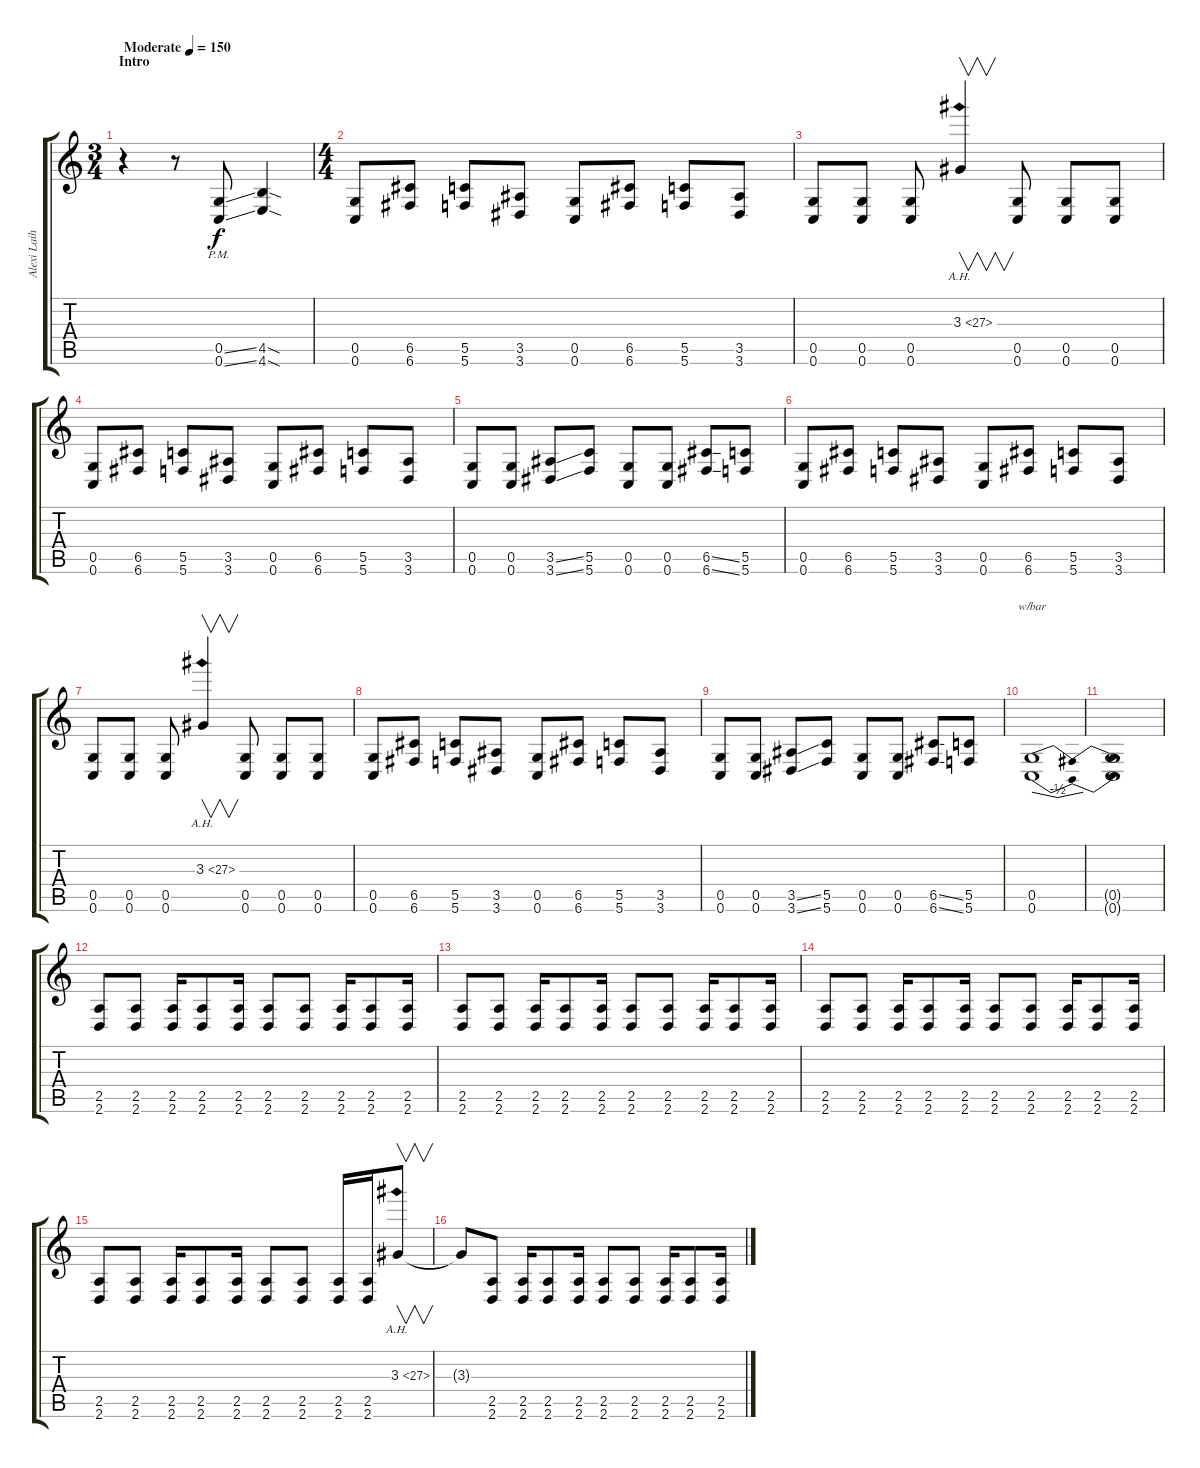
\track ("Alexi Laiho" "Alexi Laih") {instrument distortionguitar}
\staff {score tabs}
\tuning (D4 A3 F3 C3 G2 C2) {hide}
\ts (3 4)
\section ("" "Intro")
\tempo (150 "Moderate")
\clef g2
\ks c
r.4{dy f instrument distortionguitar} r.8 (0.5{ss pm} 0.6{ss pm}).8 (4.5{sod} 4.6{sod}).4 |
\ts (4 4)
(0.5 0.6).8 (6.5 6.6).8 (5.5 5.6).8 (3.5 3.6).8 (0.5 0.6).8 (6.5 6.6).8 (5.5 5.6).8 (3.5 3.6).8 |
(0.5 0.6).8 (0.5 0.6).8 (0.5 0.6).8 3.3{ah 24}.4{v} (0.5 0.6).8 (0.5 0.6).8 (0.5 0.6).8 |
(0.5 0.6).8 (6.5 6.6).8 (5.5 5.6).8 (3.5 3.6).8 (0.5 0.6).8 (6.5 6.6).8 (5.5 5.6).8 (3.5 3.6).8 |
(0.5 0.6).8 (0.5 0.6).8 (3.5{ss} 3.6{ss}).8 (5.5 5.6).8 (0.5 0.6).8 (0.5 0.6).8 (6.5{ss} 6.6{ss}).8 (5.5 5.6).8 |
(0.5 0.6).8 (6.5 6.6).8 (5.5 5.6).8 (3.5 3.6).8 (0.5 0.6).8 (6.5 6.6).8 (5.5 5.6).8 (3.5 3.6).8 |
(0.5 0.6).8 (0.5 0.6).8 (0.5 0.6).8 3.3{ah 24}.4{v} (0.5 0.6).8 (0.5 0.6).8 (0.5 0.6).8 |
(0.5 0.6).8 (6.5 6.6).8 (5.5 5.6).8 (3.5 3.6).8 (0.5 0.6).8 (6.5 6.6).8 (5.5 5.6).8 (3.5 3.6).8 |
(0.5 0.6).8 (0.5 0.6).8 (3.5{ss} 3.6{ss}).8 (5.5 5.6).8 (0.5 0.6).8 (0.5 0.6).8 (6.5{ss} 6.6{ss}).8 (5.5 5.6).8 |
(0.5 0.6).1{tbe (dip default 0 0 30 -2 60 0)} |
(0.5{t} 0.6{t}).1 |
(2.5 2.6).8 (2.5 2.6).8 (2.5 2.6).16 (2.5 2.6).8 (2.5 2.6).16 (2.5 2.6).8 (2.5 2.6).8 (2.5 2.6).16 (2.5 2.6).8 (2.5 2.6).16 |
(2.5 2.6).8 (2.5 2.6).8 (2.5 2.6).16 (2.5 2.6).8 (2.5 2.6).16 (2.5 2.6).8 (2.5 2.6).8 (2.5 2.6).16 (2.5 2.6).8 (2.5 2.6).16 |
(2.5 2.6).8 (2.5 2.6).8 (2.5 2.6).16 (2.5 2.6).8 (2.5 2.6).16 (2.5 2.6).8 (2.5 2.6).8 (2.5 2.6).16 (2.5 2.6).8 (2.5 2.6).16 |
(2.5 2.6).8 (2.5 2.6).8 (2.5 2.6).16 (2.5 2.6).8 (2.5 2.6).16 (2.5 2.6).8 (2.5 2.6).8 (2.5 2.6).16 (2.5 2.6).16 3.3{ah 24}.8{v} |
3.3{t}.8 (2.5 2.6).8 (2.5 2.6).16 (2.5 2.6).8 (2.5 2.6).16 (2.5 2.6).8 (2.5 2.6).8 (2.5 2.6).16 (2.5 2.6).8 (2.5 2.6).16
